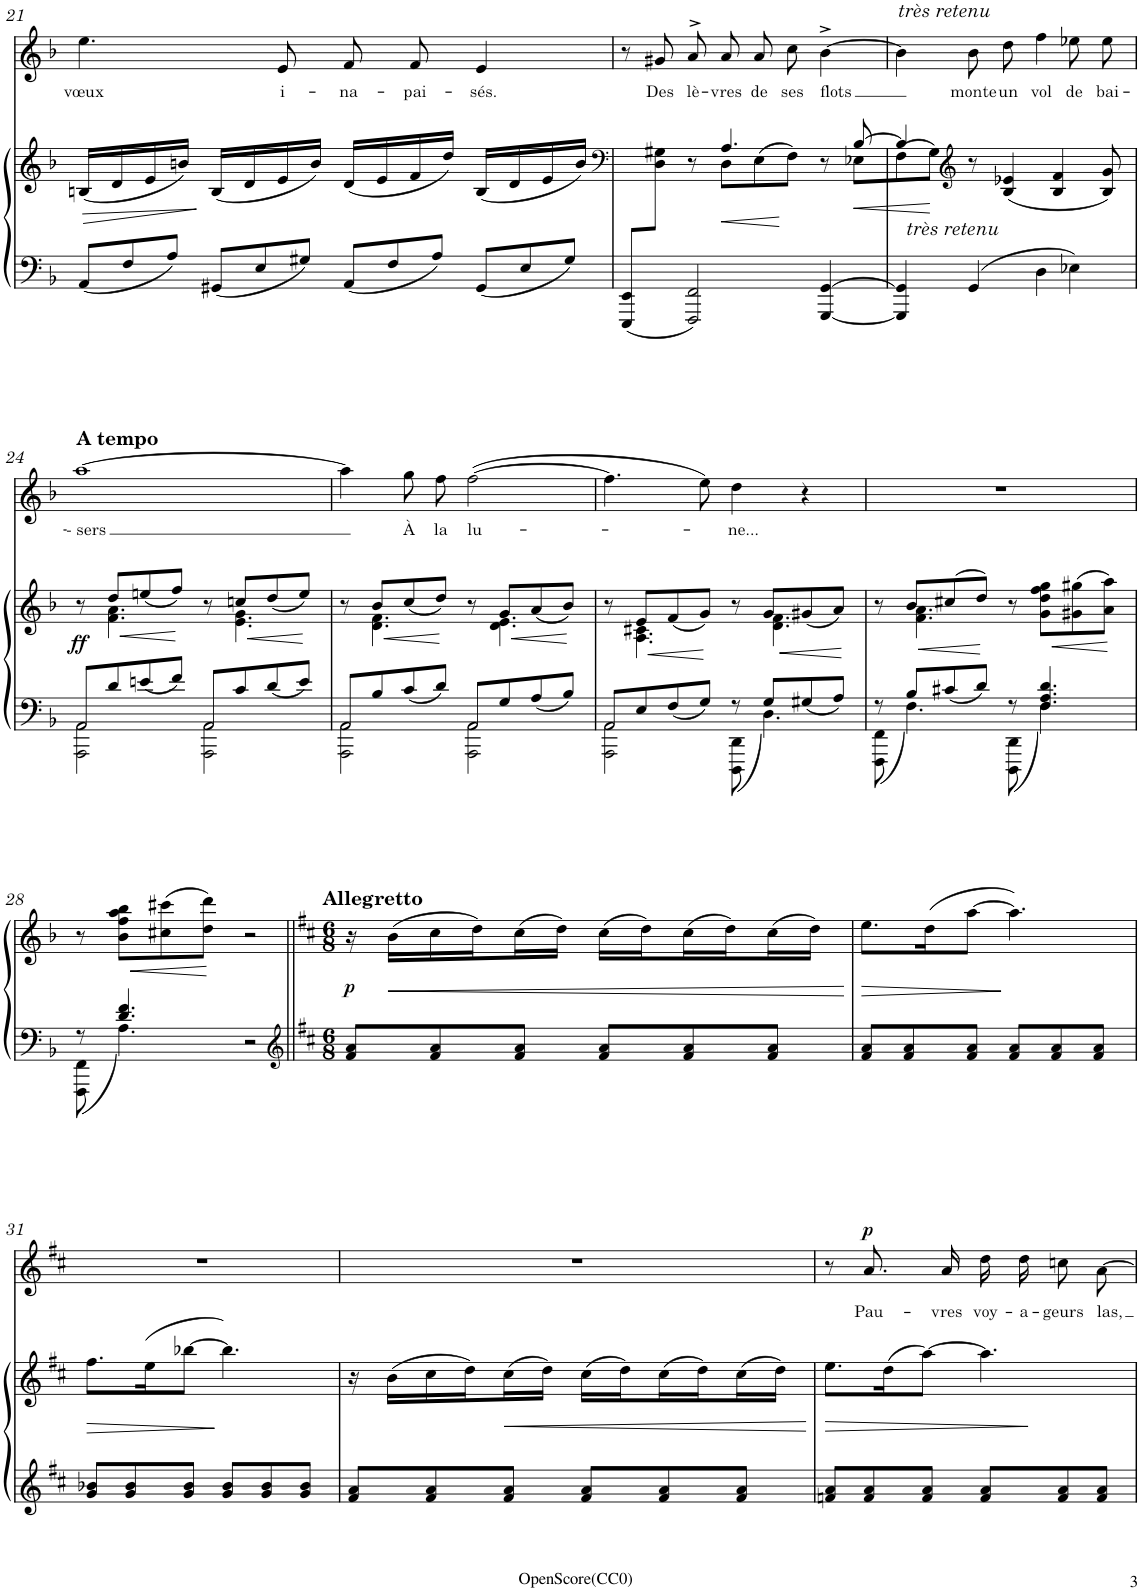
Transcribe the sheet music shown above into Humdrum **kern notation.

**kern	**kern	**dynam	**kern	**text	**dynam
*part2	*part2	*part2	*part1	*part1	*part1
*staff3	*staff2	*staff2/3	*staff1	*staff1	*staff1
*I"Piano	*	*	*I"Chant Voice	*	*
*I'Pno	*	*	*	*	*
!!LO:PB:g=z
*clefF4	*clefG2	*	*clefG2	*	*
*k[b-]	*k[b-]	*	*k[b-]	*	*
*M4/4	*M4/4	*	*M4/4	*	*
=21	=21	=21	=21	=21	=21
!	!	!LO:HP:b	!	!LO:LY:b	!
12AA/L	(16Bn/LL	>	4.ee\	vœux	.
.	16d/	.	.	.	.
12F/	.	.	.	.	.
.	16e/	.	.	.	.
12A/J	.	.	.	.	.
.	16bn/JJ)	.	.	.	.
*Xbrackettup	*	*	*	*	*
12GG#X/L	(16B/LL	]	.	.	.
.	16d/	.	.	.	.
12E/	.	.	.	.	.
!	!	!	!	!LO:LY:b	!
.	16e/	.	8e/	i-	.
12G#X/J	.	.	.	.	.
.	16b/JJ)	.	.	.	.
*brackettup	*	*	*	*	*
!	!	!	!	!LO:LY:b	!
12AA/L	(16d/LL	.	8f/L	-na-	.
.	16e/	.	.	.	.
12F/	.	.	.	.	.
!	!	!	!	!LO:LY:b	!
.	16f/	.	8f/J	-pai-	.
12A/J	.	.	.	.	.
.	16dd/JJ)	.	.	.	.
*Xbrackettup	*	*	*	*	*
!	!	!	!	!LO:LY:b	!
12GG#/L	(16B/LL	.	4e/	-sés.	.
.	16d/	.	.	.	.
12E/	.	.	.	.	.
.	16e/	.	.	.	.
12G#/J	.	.	.	.	.
.	16b/JJ)	.	.	.	.
=22	=22	=22	=22	=22	=22
*	*clefF4	*	*	*	*
*	*^	*	*	*	*
*	*	*^	*	*	*	*
8EEE/ 8EE/L	4ryy	4.ryy	8ryy	.	8r	.	.
!	!	!	!	!	!	!LO:LY:b	!
8ryy	.	.	8D\ 8G#X\J	.	8g#X/	Des	.
!	!	!	!	!	!	!LO:LY:b	!
2FFF/ 2FF/	8r	.	2.ryy	.	8a^>/L	lè-	.
!	!	!	!	!LO:HP:b	!	!LO:LY:b	!
.	4.A/	8D\L	.	<	8a/J	-vres	.
!	!	!	!	!	!	!LO:LY:b	!
.	.	(>8E\	.	.	8a\L	de	.
!	!	!	!	!	!	!LO:LY:b	!
.	.	8F\J)	.	[	8cc\J	ses	.
!	!	!	!	!	!	!LO:LY:b	!
[4GGG/ [4GG/	8r	8ryy	.	.	[4b-^\	flots	.
!	!	!	!	!LO:HP:b	!	!	!
.	[8B-/	8E-X\L	.	<	.	.	.
*	*	*v	*v	*	*	*	*
=23	=23	=23	=23	=23	=23	=23
!	!	!	!	!LO:TX:a:i:t=très retenu	!	!
4GGG/] 4GG/]	4B-/]	(>8F\	.	4b-\]	.	.
!	!	!LO:TX:b:i:t=très retenu	!	!	!	!
.	.	8G\J)	[	.	.	.
*	*clefG2	*	*	*	*	*
!	!	!	!	!	!LO:LY:b	!
4GG/	8r	2.ryy	.	8b-\L	monte	.
!	!	!	!	!	!LO:LY:b	!
.	(4B-/ 4e-X/	.	.	8dd\J	un	.
!	!	!	!	!	!LO:LY:b	!
4D\	.	.	.	4ff\	vol	.
.	4B-/ 4f/	.	.	.	.	.
!	!	!	!	!	!LO:LY:b	!
4E-X\	.	.	.	8ee-X\L	de	.
!	!	!	!	!	!LO:LY:b	!
.	8B-/ 8g/)	.	.	8ee-\J	bai-	.
!!LO:LB:g=z
=24	=24	=24	=24	=24	=24	=24
!	!	!	!	!LO:TX:a:B:t=A tempo	!	!
!LO:N:head=open	!	!	!LO:DY:b	!	!LO:LY:b	!
*^	*	*	*	*	*	*
8AA/L	2AAA\ 2AA\	8r	8ryy	ff	[1aa	-- sers	.
!	!	!	!	!LO:HP:b	!	!	!
8d/	.	8dd/L	4.f\ 4.a\	<	.	.	.
8en/	.	(<8een/	.	.	.	.	.
8f/J	.	8ff/J)	.	[	.	.	.
!LO:N:head=open	!	!	!	!	!	!	!
8AA/L	2AAA\ 2AA\	8r	8ryy	.	.	.	.
!	!	!	!	!LO:HP:b	!	!	!
8c/	.	8ccn/L	4.e\ 4.g\	<	.	.	.
8d/	.	(<8dd/	.	.	.	.	.
8e/J	.	8ee/J)	.	[	.	.	.
=25	=25	=25	=25	=25	=25	=25	=25
!LO:N:head=open	!	!	!	!	!	!	!
8AA/L	2AAA\ 2AA\	8r	8ryy	.	4aa\]	.	.
!	!	!	!	!LO:HP:b	!	!	!
8B-/	.	8b-/L	4.d\ 4.f\	<	.	.	.
!	!	!	!	!	!	!LO:LY:b	!
8c/	.	(<8cc/	.	.	8gg\L	À	.
!	!	!	!	!	!	!LO:LY:b	!
8d/J	.	8dd/J)	.	[	8ff\J	la	.
!LO:N:head=open	!	!	!	!	!	!LO:LY:b	!
8AA/L	2AAA\ 2AA\	8r	8ryy	.	([2ff\	lu-	.
!	!	!	!	!LO:HP:b	!	!	!
8G/	.	8g/L	4.d\ 4.e\	<	.	.	.
8A/	.	(<8a/	.	.	.	.	.
8B-/J	.	8b-/J)	.	[	.	.	.
=26	=26	=26	=26	=26	=26	=26	=26
!LO:N:head=open	!	!	!	!	!	!	!
8AA/L	2AAA\ 2AA\	8r	8ryy	.	4.ff\]	.	.
!	!	!	!	!LO:HP:b	!	!	!
8E/	.	8e/L	4.A\ 4.c#X\	<	.	.	.
8F/	.	(<8f/	.	.	.	.	.
8G/J	.	8g/J)	.	[	8ee\)	.	.
!	!	!	!	!	!	!LO:LY:b	!
8r	8DDD\ 8DD\	8r	8ryy	.	4dd\	-ne...	.
!	!	!	!	!LO:HP:b	!	!	!
8G/L	4.D\	8g/L	4.d\ 4.f\	<	.	.	.
8G#X/	.	(<8g#X/	.	.	4r	.	.
8A/J	.	8a/J)	.	[	.	.	.
=27	=27	=27	=27	=27	=27	=27	=27
8r	8FFF\ 8FF\	8r	8ryy	.	1r	.	.
!	!	!	!	!LO:HP:b	!	!	!
8B-/L	4.F\	8b-/L	4.f\ 4.a\	<	.	.	.
8c#X/	.	(>8cc#X/	.	.	.	.	.
8d/J	.	8dd/J)	.	[	.	.	.
8r	8DDD\ 8DD\	8r	2ryy	.	.	.	.
!	!	!	!	!LO:HP:b	!	!	!
4.F/ 4.A/ 4.d/	4.F\	8g\ 8dd\ 8ff\ 8gg\L	.	<	.	.	.
.	.	(>8g#X\ 8gg#X\	.	.	.	.	.
.	.	8a\ 8aa\J)	.	[	.	.	.
*	*	*v	*v	*	*	*	*
!!LO:LB:g=z
=28	=28	=28	=28	=28	=28	=28
8r	8FFF\ 8FF\	8r	.	1r	.	.
!	!	!	!LO:HP:b	!	!	!
4.d/ 4.f/	4.A\	8b-\ 8ff\ 8aa\ 8bb-\L	<	.	.	.
.	.	(8cc#X\ 8ccc#X\	.	.	.	.
.	.	8dd\ 8ddd\J)	[	.	.	.
2r	2ryy	2r	.	.	.	.
*v	*v	*	*	*	*	*
=29||	=29||	=29||	=29||	=29||	=29||
*clefG2	*	*	*	*	*
*k[f#c#]	*k[f#c#]	*	*k[f#c#]	*	*
*M6/8	*M6/8	*	*M6/8	*	*
*^	*	*	*	*	*
!	!	!	!	!LO:TX:a:B:t=Allegretto	!	!
!	!	!	!LO:DY:b	!	!	!
*v	*v	*	*	*	*	*
8f#/ 8a/L	16r	p	2.r	.	.
!	!	!LO:HP:b	!	!	!
.	(16b\LL	<	.	.	.
8f#/ 8a/	16cc#\	.	.	.	.
.	16dd\J)	.	.	.	.
8f#/ 8a/J	(16cc#\L	.	.	.	.
.	16dd\JJ)	.	.	.	.
8f#/ 8a/L	(16cc#\LL	.	.	.	.
.	16dd\J)	.	.	.	.
8f#/ 8a/	(16cc#\L	.	.	.	.
.	16dd\J)	.	.	.	.
8f#/ 8a/J	(16cc#\L	.	.	.	.
.	16dd\JJ)	.	.	.	.
.	.	[	.	.	.
=30	=30	=30	=30	=30	=30
!	!	!LO:HP:b	!	!	!
8f#/ 8a/L	8.ee\L	>	2.r	.	.
8f#/ 8a/	.	.	.	.	.
.	(16dd\K	.	.	.	.
8f#/ 8a/J	[8aa\J	.	.	.	.
8f#/ 8a/L	4.aa\])	]	.	.	.
8f#/ 8a/	.	.	.	.	.
8f#/ 8a/J	.	.	.	.	.
!!LO:LB:g=z
=31	=31	=31	=31	=31	=31
!	!	!LO:HP:b	!	!	!
8g/ 8b-X/L	8.ff#\L	>	2.r	.	.
8g/ 8b-/	.	.	.	.	.
.	(16ee\K	.	.	.	.
8g/ 8b-/J	[8bb-X\J	.	.	.	.
8g/ 8b-/L	4.bb-\])	]	.	.	.
8g/ 8b-/	.	.	.	.	.
8g/ 8b-/J	.	.	.	.	.
=32	=32	=32	=32	=32	=32
8f#/ 8a/L	16r	.	2.r	.	.
.	(16b\LL	.	.	.	.
8f#/ 8a/	16cc#\	.	.	.	.
.	16dd\J)	.	.	.	.
!	!	!LO:HP:b	!	!	!
8f#/ 8a/J	(16cc#\L	<	.	.	.
.	16dd\JJ)	.	.	.	.
8f#/ 8a/L	(16cc#\LL	.	.	.	.
.	16dd\J)	.	.	.	.
8f#/ 8a/	(16cc#\L	.	.	.	.
.	16dd\J)	.	.	.	.
8f#/ 8a/J	(16cc#\L	.	.	.	.
.	16dd\JJ)	.	.	.	.
.	.	[	.	.	.
=33	=33	=33	=33	=33	=33
!	!	!LO:HP:b	!	!	!
8fn/ 8a/L	8.ee\L	>	8r	.	.
!	!	!	!	!LO:LY:b	!LO:DY:a
8f/ 8a/	.	.	8.a/L	Pau-	p
.	(16dd\K	.	.	.	.
8f/ 8a/J	[8aa\J)	.	.	.	.
!	!	!	!	!LO:LY:b	!
.	.	.	16a/Jk	-vres	.
!	!	!	!	!LO:LY:b	!
8f/ 8a/L	4.aa\]	.	16dd\LL	voy-	.
!	!	!	!	!LO:LY:b	!
.	.	.	16dd\J	-a-	.
!	!	!	!	!LO:LY:b	!
8f/ 8a/	.	.	8ccn\	-geurs	.
!	!	!	!	!LO:LY:b	!
8f/ 8a/J	.	.	[8a\J	las,	.
.	.	]	.	.	.
=	=	=	=	=	=
*-	*-	*-	*-	*-	*-
